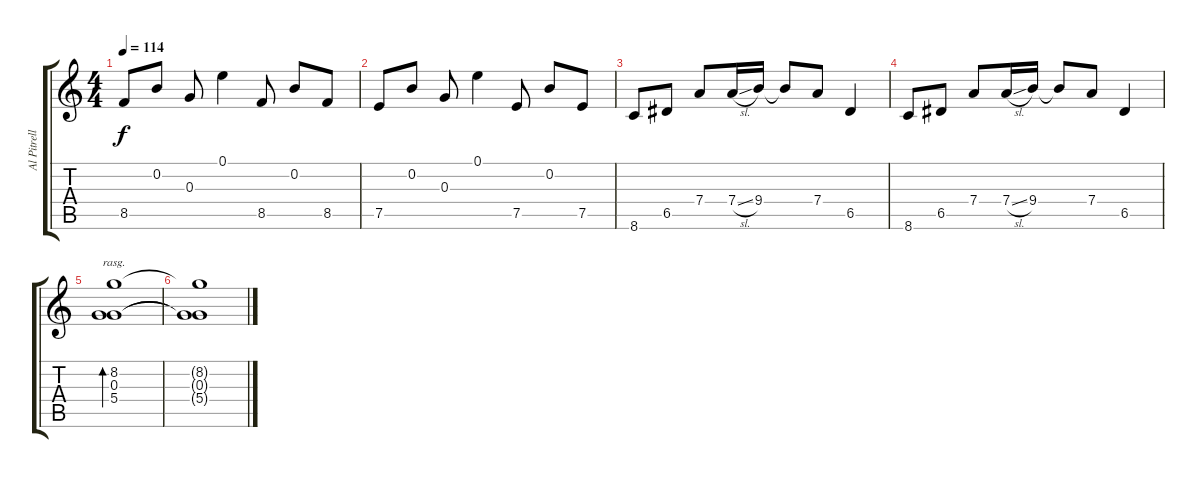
\track ("Al Pitrelli" "Al Pitrell") {instrument distortionguitar}
\staff {score tabs}
\tuning (E4 B3 G3 D3 A2 E2) {hide}
\ts (4 4)
\tempo 114
\clef g2
\ks c
8.5.8{dy f} 0.2.8 0.3.8 0.1.4 8.5.8 0.2.8 8.5.8 |
7.5.8 0.2.8 0.3.8 0.1.4 7.5.8 0.2.8 7.5.8 |
8.6.8 6.5.8 7.4.8 7.4{sl}.16 9.4.16 9.4{t}.8 7.4.8 6.5.4 |
8.6.8 6.5.8 7.4.8 7.4{sl}.16 9.4.16 9.4{t}.8 7.4.8 6.5.4 |
(8.2 0.3 5.4).1{bd 480 rasg ii} |
(8.2{t} 0.3{t} 5.4{t}).1
